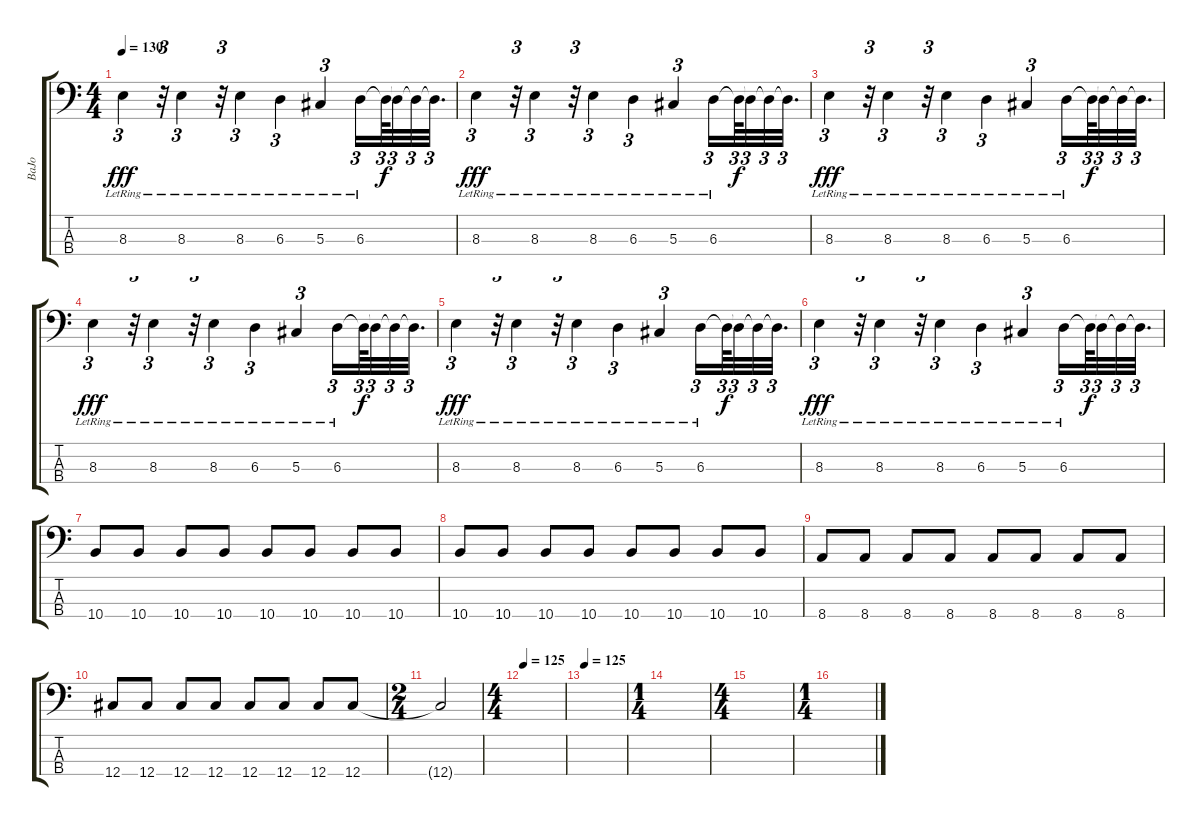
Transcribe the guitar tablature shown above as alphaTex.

\track ("BaJo" "BaJo") {instrument electricbasspick}
\staff {score tabs}
\tuning (Gb2 Db2 Ab1 Db1) {hide}
\ts (4 4)
\tempo 130
\clef f4
\ks c
8.3{lr}.4{tu (3 2) dy fff} r.32{tu (3 2)} 8.3{lr}.4{tu (3 2)} r.32{tu (3 2)} 8.3{lr}.4{tu (3 2)} 6.3{lr}.4{tu (3 2)} 5.3{lr}.4{tu (3 2)} 6.3{lr}.16{tu (3 2)} 6.3{t}.64{tu (3 2) dy f} 6.3{t}.32{tu (3 2)} 6.3{t}.32{tu (3 2)} 6.3{t}.32{d tu (3 2)} |
8.3{lr}.4{tu (3 2) dy fff} r.32{tu (3 2)} 8.3{lr}.4{tu (3 2)} r.32{tu (3 2)} 8.3{lr}.4{tu (3 2)} 6.3{lr}.4{tu (3 2)} 5.3{lr}.4{tu (3 2)} 6.3{lr}.16{tu (3 2)} 6.3{t}.64{tu (3 2) dy f} 6.3{t}.32{tu (3 2)} 6.3{t}.32{tu (3 2)} 6.3{t}.32{d tu (3 2)} |
8.3{lr}.4{tu (3 2) dy fff} r.32{tu (3 2)} 8.3{lr}.4{tu (3 2)} r.32{tu (3 2)} 8.3{lr}.4{tu (3 2)} 6.3{lr}.4{tu (3 2)} 5.3{lr}.4{tu (3 2)} 6.3{lr}.16{tu (3 2)} 6.3{t}.64{tu (3 2) dy f} 6.3{t}.32{tu (3 2)} 6.3{t}.32{tu (3 2)} 6.3{t}.32{d tu (3 2)} |
8.3{lr}.4{tu (3 2) dy fff} r.32{tu (3 2)} 8.3{lr}.4{tu (3 2)} r.32{tu (3 2)} 8.3{lr}.4{tu (3 2)} 6.3{lr}.4{tu (3 2)} 5.3{lr}.4{tu (3 2)} 6.3{lr}.16{tu (3 2)} 6.3{t}.64{tu (3 2) dy f} 6.3{t}.32{tu (3 2)} 6.3{t}.32{tu (3 2)} 6.3{t}.32{d tu (3 2)} |
8.3{lr}.4{tu (3 2) dy fff} r.32{tu (3 2)} 8.3{lr}.4{tu (3 2)} r.32{tu (3 2)} 8.3{lr}.4{tu (3 2)} 6.3{lr}.4{tu (3 2)} 5.3{lr}.4{tu (3 2)} 6.3{lr}.16{tu (3 2)} 6.3{t}.64{tu (3 2) dy f} 6.3{t}.32{tu (3 2)} 6.3{t}.32{tu (3 2)} 6.3{t}.32{d tu (3 2)} |
8.3{lr}.4{tu (3 2) dy fff} r.32{tu (3 2)} 8.3{lr}.4{tu (3 2)} r.32{tu (3 2)} 8.3{lr}.4{tu (3 2)} 6.3{lr}.4{tu (3 2)} 5.3{lr}.4{tu (3 2)} 6.3{lr}.16{tu (3 2)} 6.3{t}.64{tu (3 2) dy f} 6.3{t}.32{tu (3 2)} 6.3{t}.32{tu (3 2)} 6.3{t}.32{d tu (3 2)} |
10.4.8 10.4.8 10.4.8 10.4.8 10.4.8 10.4.8 10.4.8 10.4.8 |
10.4.8 10.4.8 10.4.8 10.4.8 10.4.8 10.4.8 10.4.8 10.4.8 |
8.4.8 8.4.8 8.4.8 8.4.8 8.4.8 8.4.8 8.4.8 8.4.8 |
12.4.8 12.4.8 12.4.8 12.4.8 12.4.8 12.4.8 12.4.8 12.4.8 |
\ts (2 4)
12.4{t}.2 |
\ts (4 4)
\tempo 125
|
\tempo 125
|
\ts (1 4)
|
\ts (4 4)
|
\ts (1 4)
